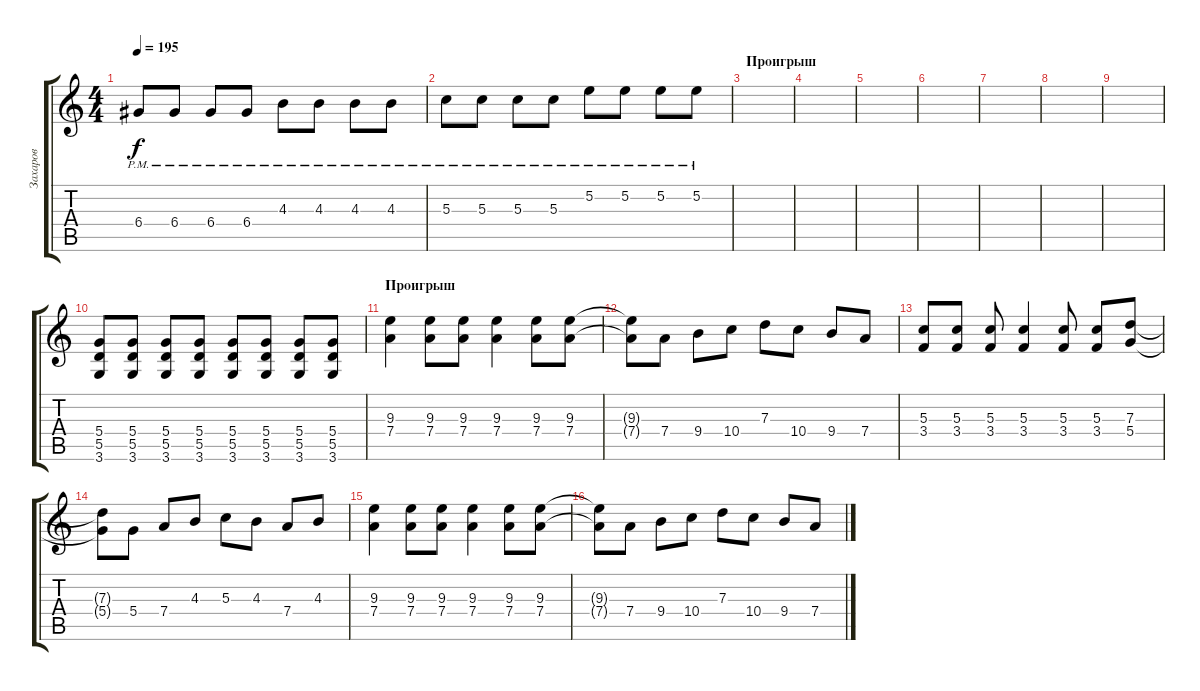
\track ("Захаров" "Захаров") {instrument distortionguitar}
\staff {score tabs}
\tuning (E4 B3 G3 D3 A2 E2) {hide}
\ts (4 4)
\tempo 195
\clef g2
\ks c
6.4{pm}.8{dy f} 6.4{pm}.8 6.4{pm}.8 6.4{pm}.8 4.3{pm}.8 4.3{pm}.8 4.3{pm}.8 4.3{pm}.8 |
5.3{pm}.8 5.3{pm}.8 5.3{pm}.8 5.3{pm}.8 5.2{pm}.8 5.2{pm}.8 5.2{pm}.8 5.2{pm}.8 |
\section ("" "Проигрыш")
|
|
|
|
|
|
|
(5.4 5.5 3.6).8 (5.4 5.5 3.6).8 (5.4 5.5 3.6).8 (5.4 5.5 3.6).8 (5.4 5.5 3.6).8 (5.4 5.5 3.6).8 (5.4 5.5 3.6).8 (5.4 5.5 3.6).8 |
\section ("" "Проигрыш")
(9.3 7.4).4 (9.3 7.4).8 (9.3 7.4).8 (9.3 7.4).4 (9.3 7.4).8 (9.3 7.4).8 |
(9.3{t} 7.4{t}).8 7.4.8 9.4.8 10.4.8 7.3.8 10.4.8 9.4.8 7.4.8 |
(5.3 3.4).8 (5.3 3.4).8 (5.3 3.4).8 (5.3 3.4).4 (5.3 3.4).8 (5.3 3.4).8 (7.3 5.4).8 |
(7.3{t} 5.4{t}).8 5.4.8 7.4.8 4.3.8 5.3.8 4.3.8 7.4.8 4.3.8 |
(9.3 7.4).4 (9.3 7.4).8 (9.3 7.4).8 (9.3 7.4).4 (9.3 7.4).8 (9.3 7.4).8 |
(9.3{t} 7.4{t}).8 7.4.8 9.4.8 10.4.8 7.3.8 10.4.8 9.4.8 7.4.8
